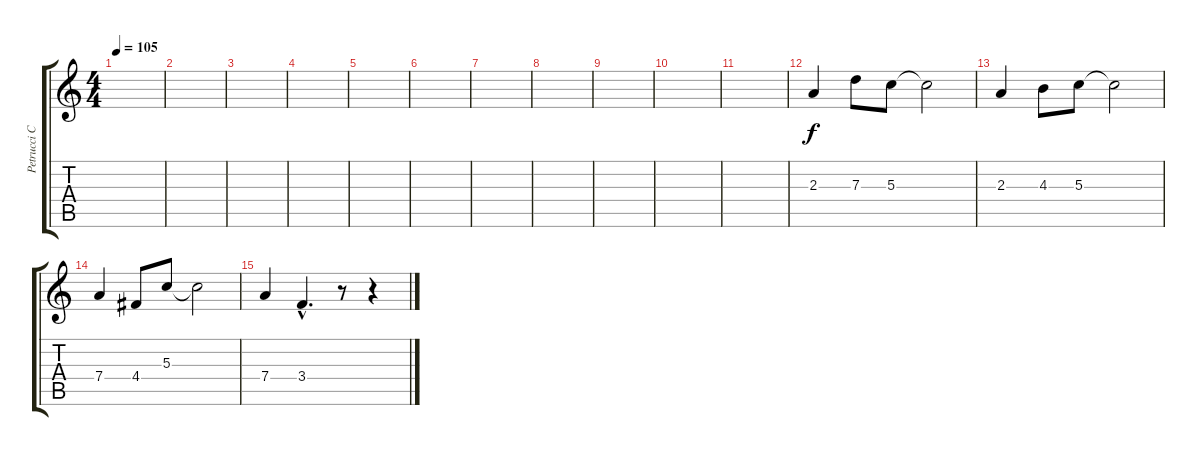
\track ("Petrucci Clean" "Petrucci C") {instrument acousticguitarsteel}
\staff {score tabs}
\tuning (E4 B3 G3 D3 A2 E2) {hide}
\ts (4 4)
\tempo 105
\clef g2
\ks c
|
|
|
|
|
|
|
|
|
|
|
2.3.4 7.3.8 5.3.8 5.3{t}.2 |
2.3.4 4.3.8 5.3.8 5.3{t}.2 |
7.4.4 4.4.8 5.3.8 5.3{t}.2 |
7.4.4 3.4{hac}.4{d} r.8 r.4
